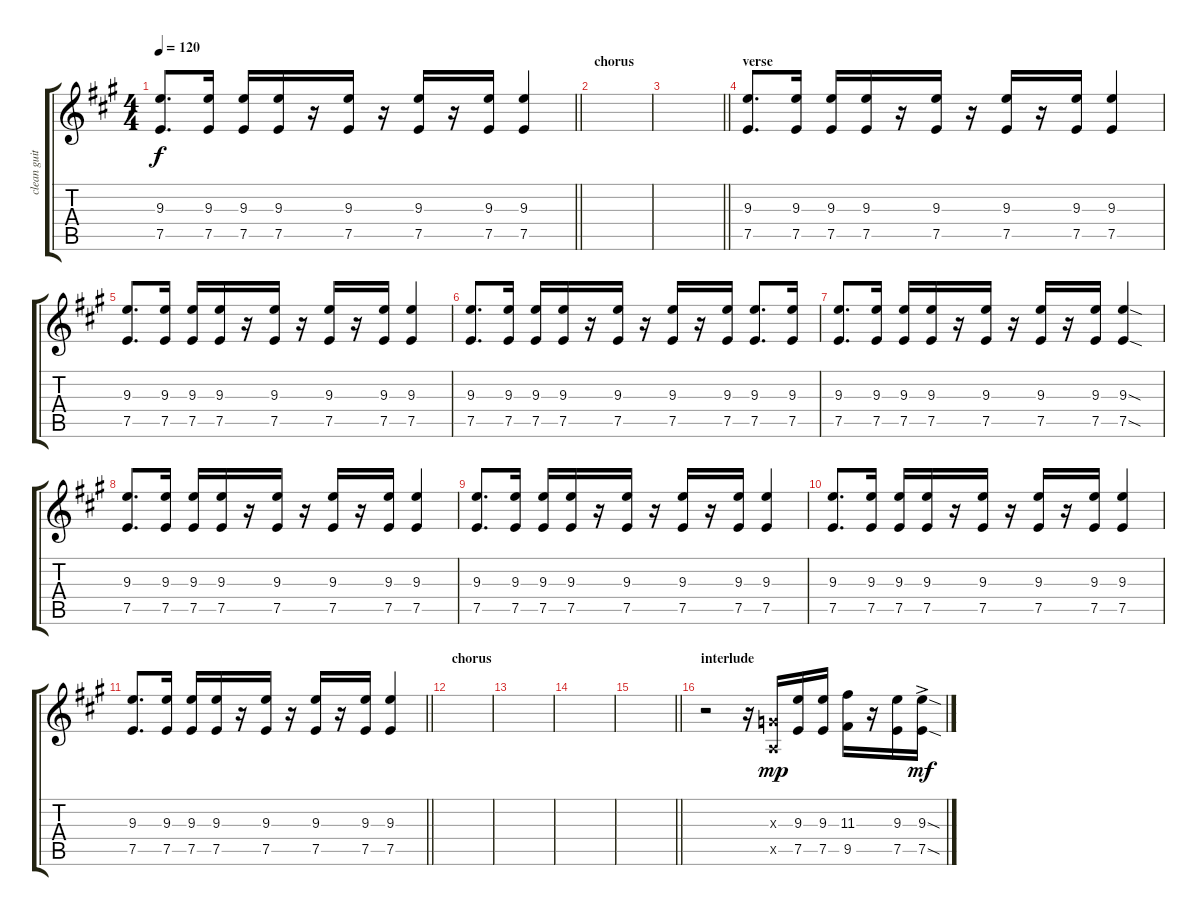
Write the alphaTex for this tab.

\track ("clean guitar" "clean guit") {instrument electricguitarclean}
\staff {score tabs}
\tuning (E4 B3 G3 D3 A2 E2) {hide}
\ts (4 4)
\tempo 120
\clef g2
\barLineRight lightlight
\ks a
(9.3 7.5).8{d dy f} (9.3 7.5).16 (9.3 7.5).16 (9.3 7.5).16 r.16 (9.3 7.5).16 r.16 (9.3 7.5).16 r.16 (9.3 7.5).16 (9.3 7.5).4 |
\section ("" "chorus")
|
\barLineRight lightlight
|
\section ("" "verse")
(9.3 7.5).8{d} (9.3 7.5).16 (9.3 7.5).16 (9.3 7.5).16 r.16 (9.3 7.5).16 r.16 (9.3 7.5).16 r.16 (9.3 7.5).16 (9.3 7.5).4 |
(9.3 7.5).8{d} (9.3 7.5).16 (9.3 7.5).16 (9.3 7.5).16 r.16 (9.3 7.5).16 r.16 (9.3 7.5).16 r.16 (9.3 7.5).16 (9.3 7.5).4 |
(9.3 7.5).8{d} (9.3 7.5).16 (9.3 7.5).16 (9.3 7.5).16 r.16 (9.3 7.5).16 r.16 (9.3 7.5).16 r.16 (9.3 7.5).16 (9.3 7.5).8{d} (9.3 7.5).16 |
(9.3 7.5).8{d} (9.3 7.5).16 (9.3 7.5).16 (9.3 7.5).16 r.16 (9.3 7.5).16 r.16 (9.3 7.5).16 r.16 (9.3 7.5).16 (9.3{sod} 7.5{sod}).4 |
(9.3 7.5).8{d} (9.3 7.5).16 (9.3 7.5).16 (9.3 7.5).16 r.16 (9.3 7.5).16 r.16 (9.3 7.5).16 r.16 (9.3 7.5).16 (9.3 7.5).4 |
(9.3 7.5).8{d} (9.3 7.5).16 (9.3 7.5).16 (9.3 7.5).16 r.16 (9.3 7.5).16 r.16 (9.3 7.5).16 r.16 (9.3 7.5).16 (9.3 7.5).4 |
(9.3 7.5).8{d} (9.3 7.5).16 (9.3 7.5).16 (9.3 7.5).16 r.16 (9.3 7.5).16 r.16 (9.3 7.5).16 r.16 (9.3 7.5).16 (9.3 7.5).4 |
\barLineRight lightlight
(9.3 7.5).8{d} (9.3 7.5).16 (9.3 7.5).16 (9.3 7.5).16 r.16 (9.3 7.5).16 r.16 (9.3 7.5).16 r.16 (9.3 7.5).16 (9.3 7.5).4 |
\section ("" "chorus")
|
|
|
\barLineRight lightlight
|
\section ("" "interlude")
r.2 r.16 (0.3{x} 0.5{x}).16{dy mp} (9.3 7.5).16 (9.3 7.5).16 (11.3 9.5).16 r.16 (9.3 7.5).16 (9.3{sod ac} 7.5{sod ac}).16{dy mf}
